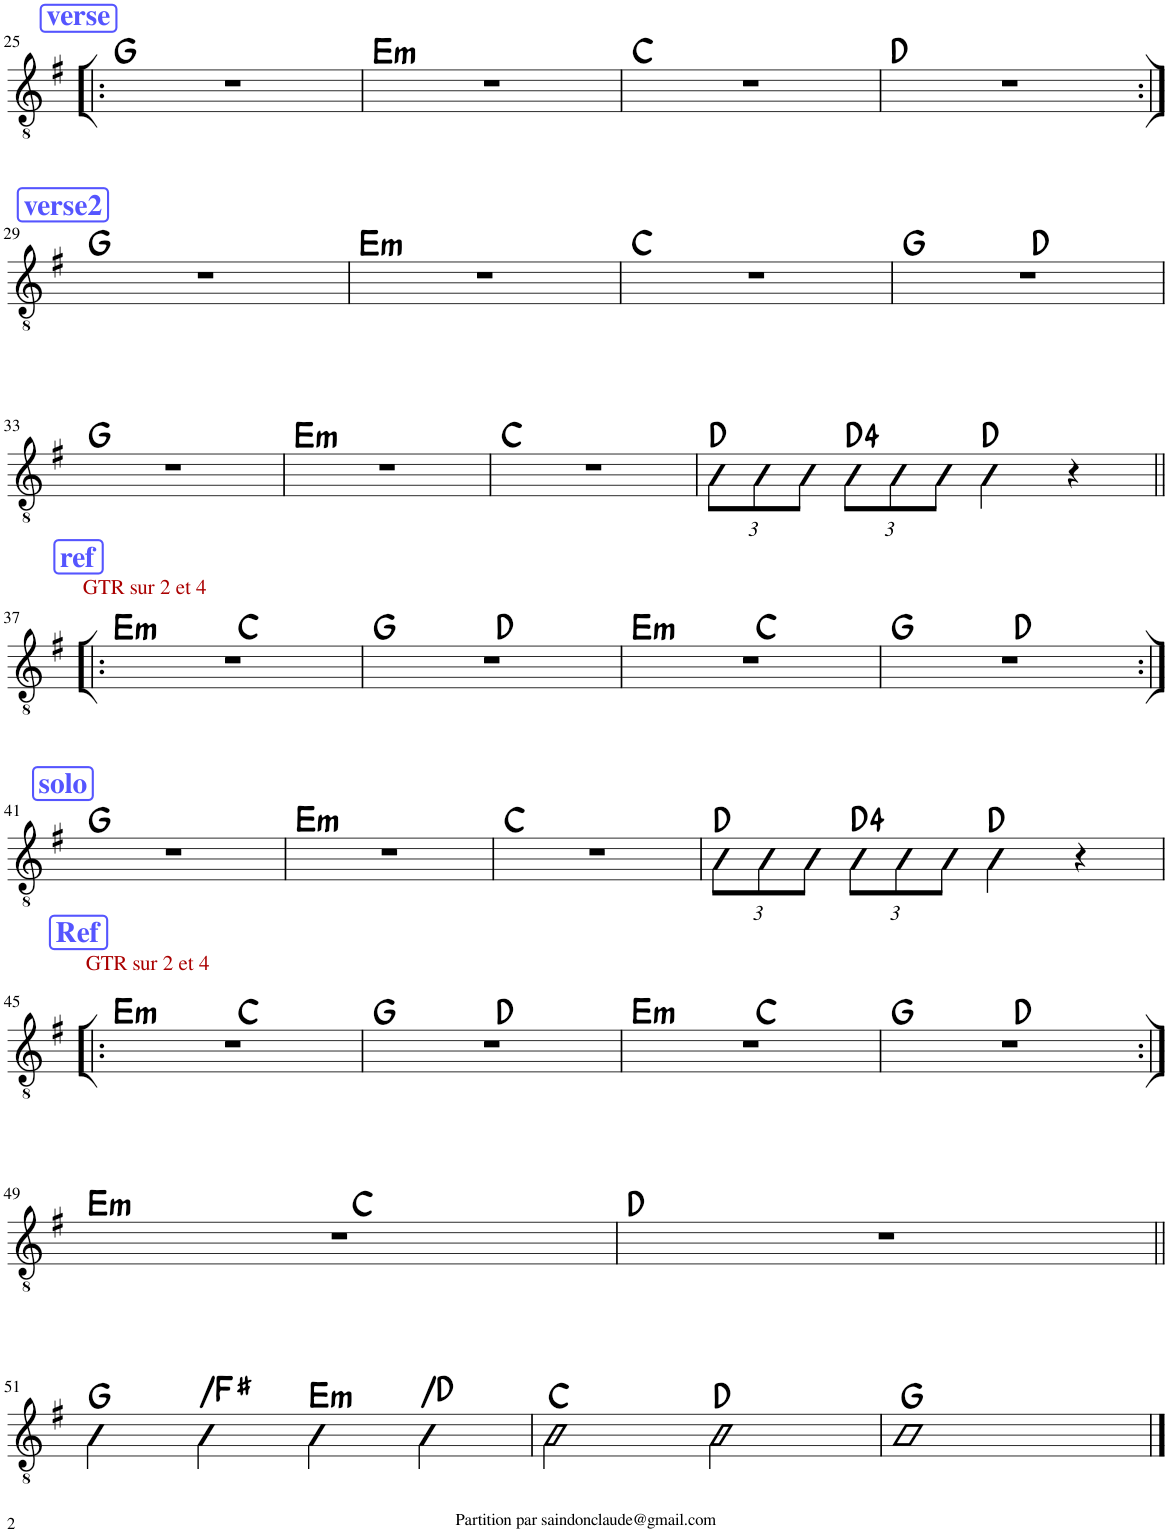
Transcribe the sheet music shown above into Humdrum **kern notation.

**kern	**harte
*part1	*part1
*staff1	*
*I"Classical Guitar	*
*I'Guit.	*
!!LO:PB:g=z
*clefGv2	*
*k[f#]	*
*M4/4	*
!!LO:REH:place=s1:a:B:rj:color=#5555FF:fs=14:t=verse
=25!|:	=25!|:
1r	G:maj
=26	=26
!	!LO:H:kt=m
1r	E:min
=27	=27
1r	C:maj
=28	=28
1r	D:maj
!!LO:LB:g=z
!!LO:REH:place=s1:a:B:rj:color=#5555FF:fs=14:t=verse2
=29:|!	=29:|!
1r	G:maj
=30	=30
!	!LO:H:kt=m
1r	E:min
=31	=31
1r	C:maj
=32	=32
*^	*
1r	2ryy	G:maj
.	2ryy	D:maj
*v	*v	*
!!LO:LB:g=z
=33	=33
1r	G:maj
=34	=34
!	!LO:H:kt=m
1r	E:min
=35	=35
1r	C:maj
=36	=36
*Xbrackettup	*
12G\L	D:maj
12G\	.
12G\J	.
12G\L	D:maj(4)
12G\	.
12G\J	.
4D\	D:maj
4r	.
!!LO:LB:g=z
!!LO:REH:place=s1:a:B:rj:color=#5555FF:fs=14:t=ref
=37!|:	=37!|:
!LO:TX:a:color=#AA0000:t=GTR sur 2 et 4	!LO:H:kt=m
*^	*
1r	2ryy	E:min
.	2ryy	C:maj
=38	=38	=38
1r	2ryy	G:maj
.	2ryy	D:maj
=39	=39	=39
!	!	!LO:H:kt=m
1r	2ryy	E:min
.	2ryy	C:maj
=40	=40	=40
1r	2ryy	G:maj
.	2ryy	D:maj
*v	*v	*
!!LO:LB:g=z
!!LO:REH:place=s1:a:B:rj:color=#5555FF:fs=14:t=solo
=41:|!	=41:|!
1r	G:maj
=42	=42
!	!LO:H:kt=m
1r	E:min
=43	=43
1r	C:maj
=44	=44
12G\L	D:maj
12G\	.
12G\J	.
12G\L	D:maj(4)
12G\	.
12G\J	.
4D\	D:maj
4r	.
!!LO:LB:g=z
!!LO:REH:place=s1:a:B:rj:color=#5555FF:fs=14:t=Ref
=45!|:	=45!|:
!LO:TX:a:color=#AA0000:t=GTR sur 2 et 4	!LO:H:kt=m
*^	*
1r	2ryy	E:min
.	2ryy	C:maj
=46	=46	=46
1r	2ryy	G:maj
.	2ryy	D:maj
=47	=47	=47
!	!	!LO:H:kt=m
1r	2ryy	E:min
.	2ryy	C:maj
=48	=48	=48
1r	2ryy	G:maj
.	2ryy	D:maj
!!LO:LB:g=z	!!
=49:|!	=49:|!	=49:|!
!	!	!LO:H:kt=m
1r	2ryy	E:min
.	2ryy	C:maj
*v	*v	*
=50	=50
1r	D:maj
!!LO:LB:g=z
=51||	=51||
4G\	G:maj
!	!LO:H:kt=N.C.
4F#\	N
!	!LO:H:kt=m
4E\	E:min
!	!LO:H:kt=N.C.
4D\	N
=52	=52
2C\	C:maj
2D\	D:maj
=53	=53
1G	G:maj
==	==
*-	*-
